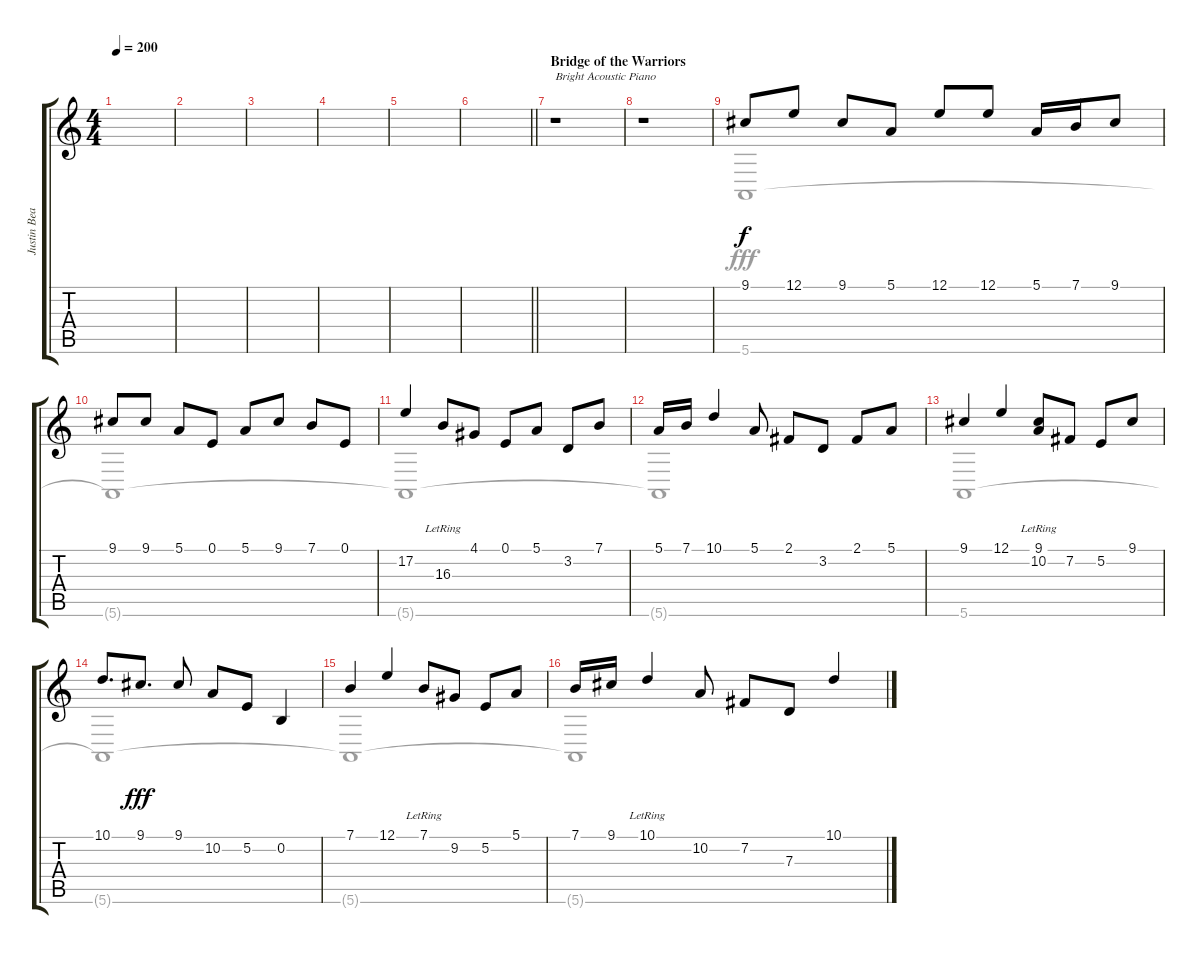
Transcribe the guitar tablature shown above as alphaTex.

\track ("Justin Beaver Clone Brigade" "Justin Bea") {instrument choiraahs bank 1}
\staff {score tabs}
\tuning (E4 B3 G3 D3 A2 E2) {hide}
\voice
\ts (4 4)
\tempo 200
\clef g2
\ks c
|
|
|
|
|
\barLineRight lightlight
|
\section ("" "Bridge of the Warriors")
r.1{txt "Bright Acoustic Piano" volume 16 balance 8 instrument brightacousticpiano} |
r.1 |
9.1.8 12.1.8 9.1.8 5.1.8 12.1.8 12.1.8 5.1.16 7.1.16 9.1.8 |
9.1.8 9.1.8 5.1.8 0.1.8 5.1.8 9.1.8 7.1.8 0.1.8 |
17.2.4 16.3{lr}.8 4.1.8 0.1.8 5.1.8 3.2.8 7.1.8 |
5.1.16 7.1.16 10.1.4 5.1.8 2.1.8 3.2.8 2.1.8 5.1.8 |
9.1.4 12.1.4 (9.1{lr} 10.2).8 7.2.8 5.2.8 9.1.8 |
10.1.8{d dy f} 9.1.8{d dy fff} 9.1.8 10.2.8 5.2.8 0.2.4 |
7.1.4 12.1.4 7.1{lr}.8 9.2.8 5.2.8 5.1.8 |
7.1.16 9.1.16 10.1{lr}.4 10.2.8 7.2.8 7.3.8 10.1.4
\voice
\clef g2
\ottava regular
\simile none
\ks c
|
|
|
|
|
\barLineRight lightlight
|
|
|
5.6.1 |
5.6{t}.1 |
5.6{t}.1 |
5.6{t}.1 |
5.6.1 |
5.6{t}.1 |
5.6{t}.1 |
5.6{t}.1
